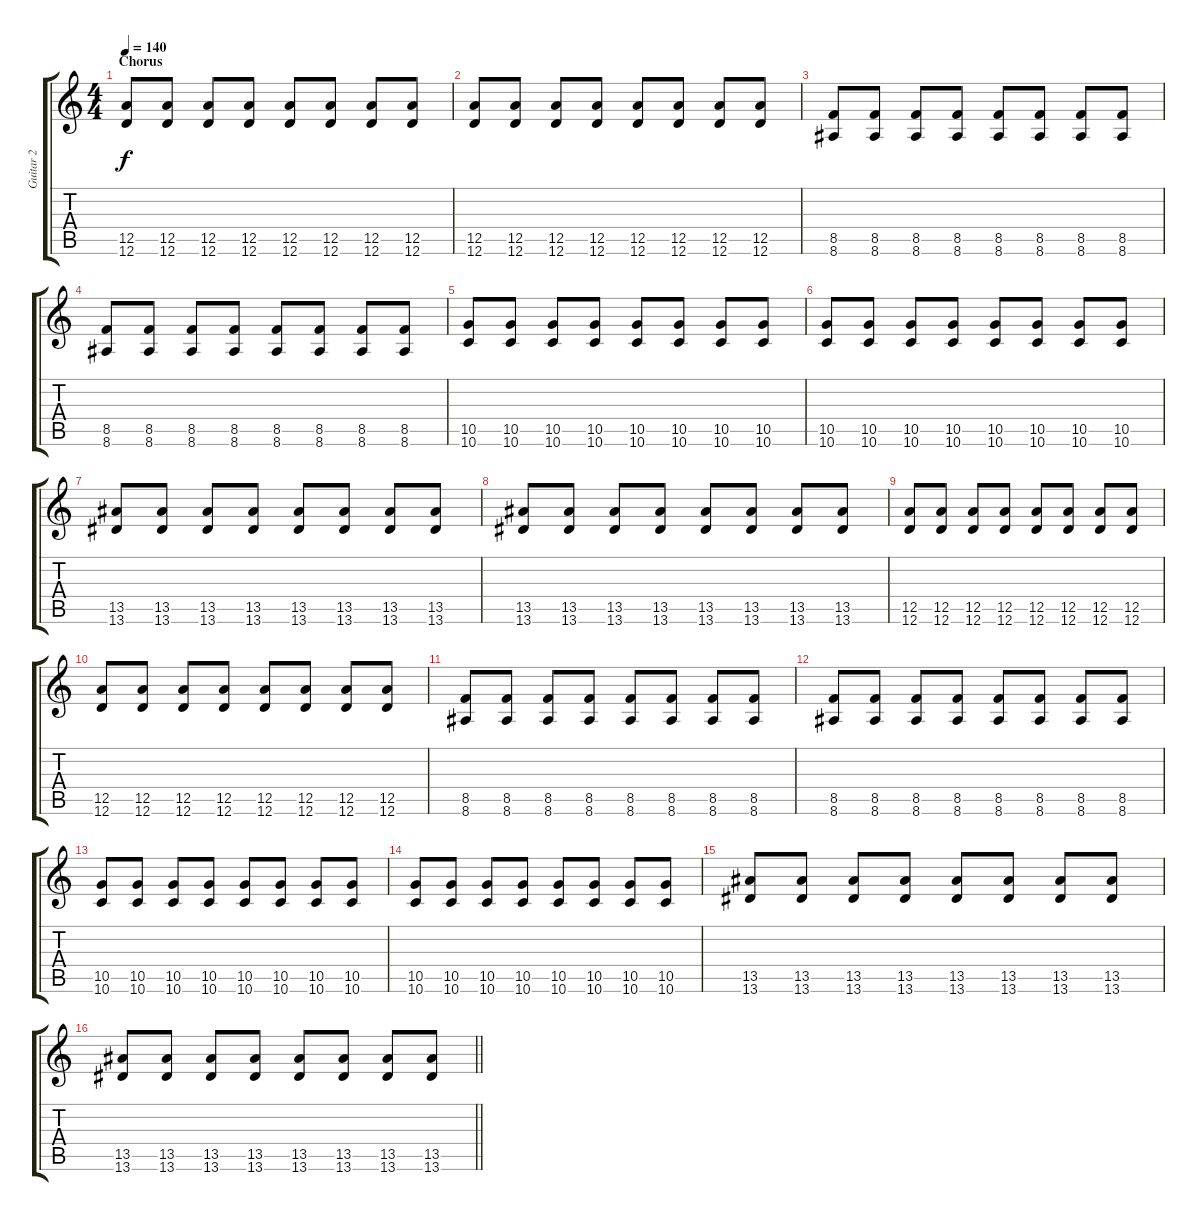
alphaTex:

\track ("Guitar 2" "Guitar 2") {instrument distortionguitar}
\staff {score tabs}
\tuning (E4 B3 G3 D3 A2 D2) {hide}
\ts (4 4)
\section ("" "Chorus")
\tempo 140
\clef g2
\ks c
(12.5 12.6).8{dy f} (12.5 12.6).8 (12.5 12.6).8 (12.5 12.6).8 (12.5 12.6).8 (12.5 12.6).8 (12.5 12.6).8 (12.5 12.6).8 |
(12.5 12.6).8 (12.5 12.6).8 (12.5 12.6).8 (12.5 12.6).8 (12.5 12.6).8 (12.5 12.6).8 (12.5 12.6).8 (12.5 12.6).8 |
(8.5 8.6).8 (8.5 8.6).8 (8.5 8.6).8 (8.5 8.6).8 (8.5 8.6).8 (8.5 8.6).8 (8.5 8.6).8 (8.5 8.6).8 |
(8.5 8.6).8 (8.5 8.6).8 (8.5 8.6).8 (8.5 8.6).8 (8.5 8.6).8 (8.5 8.6).8 (8.5 8.6).8 (8.5 8.6).8 |
(10.5 10.6).8 (10.5 10.6).8 (10.5 10.6).8 (10.5 10.6).8 (10.5 10.6).8 (10.5 10.6).8 (10.5 10.6).8 (10.5 10.6).8 |
(10.5 10.6).8 (10.5 10.6).8 (10.5 10.6).8 (10.5 10.6).8 (10.5 10.6).8 (10.5 10.6).8 (10.5 10.6).8 (10.5 10.6).8 |
(13.5 13.6).8 (13.5 13.6).8 (13.5 13.6).8 (13.5 13.6).8 (13.5 13.6).8 (13.5 13.6).8 (13.5 13.6).8 (13.5 13.6).8 |
(13.5 13.6).8 (13.5 13.6).8 (13.5 13.6).8 (13.5 13.6).8 (13.5 13.6).8 (13.5 13.6).8 (13.5 13.6).8 (13.5 13.6).8 |
(12.5 12.6).8 (12.5 12.6).8 (12.5 12.6).8 (12.5 12.6).8 (12.5 12.6).8 (12.5 12.6).8 (12.5 12.6).8 (12.5 12.6).8 |
(12.5 12.6).8 (12.5 12.6).8 (12.5 12.6).8 (12.5 12.6).8 (12.5 12.6).8 (12.5 12.6).8 (12.5 12.6).8 (12.5 12.6).8 |
(8.5 8.6).8 (8.5 8.6).8 (8.5 8.6).8 (8.5 8.6).8 (8.5 8.6).8 (8.5 8.6).8 (8.5 8.6).8 (8.5 8.6).8 |
(8.5 8.6).8 (8.5 8.6).8 (8.5 8.6).8 (8.5 8.6).8 (8.5 8.6).8 (8.5 8.6).8 (8.5 8.6).8 (8.5 8.6).8 |
(10.5 10.6).8 (10.5 10.6).8 (10.5 10.6).8 (10.5 10.6).8 (10.5 10.6).8 (10.5 10.6).8 (10.5 10.6).8 (10.5 10.6).8 |
(10.5 10.6).8 (10.5 10.6).8 (10.5 10.6).8 (10.5 10.6).8 (10.5 10.6).8 (10.5 10.6).8 (10.5 10.6).8 (10.5 10.6).8 |
(13.5 13.6).8 (13.5 13.6).8 (13.5 13.6).8 (13.5 13.6).8 (13.5 13.6).8 (13.5 13.6).8 (13.5 13.6).8 (13.5 13.6).8 |
\barLineRight lightlight
(13.5 13.6).8 (13.5 13.6).8 (13.5 13.6).8 (13.5 13.6).8 (13.5 13.6).8 (13.5 13.6).8 (13.5 13.6).8 (13.5 13.6).8
